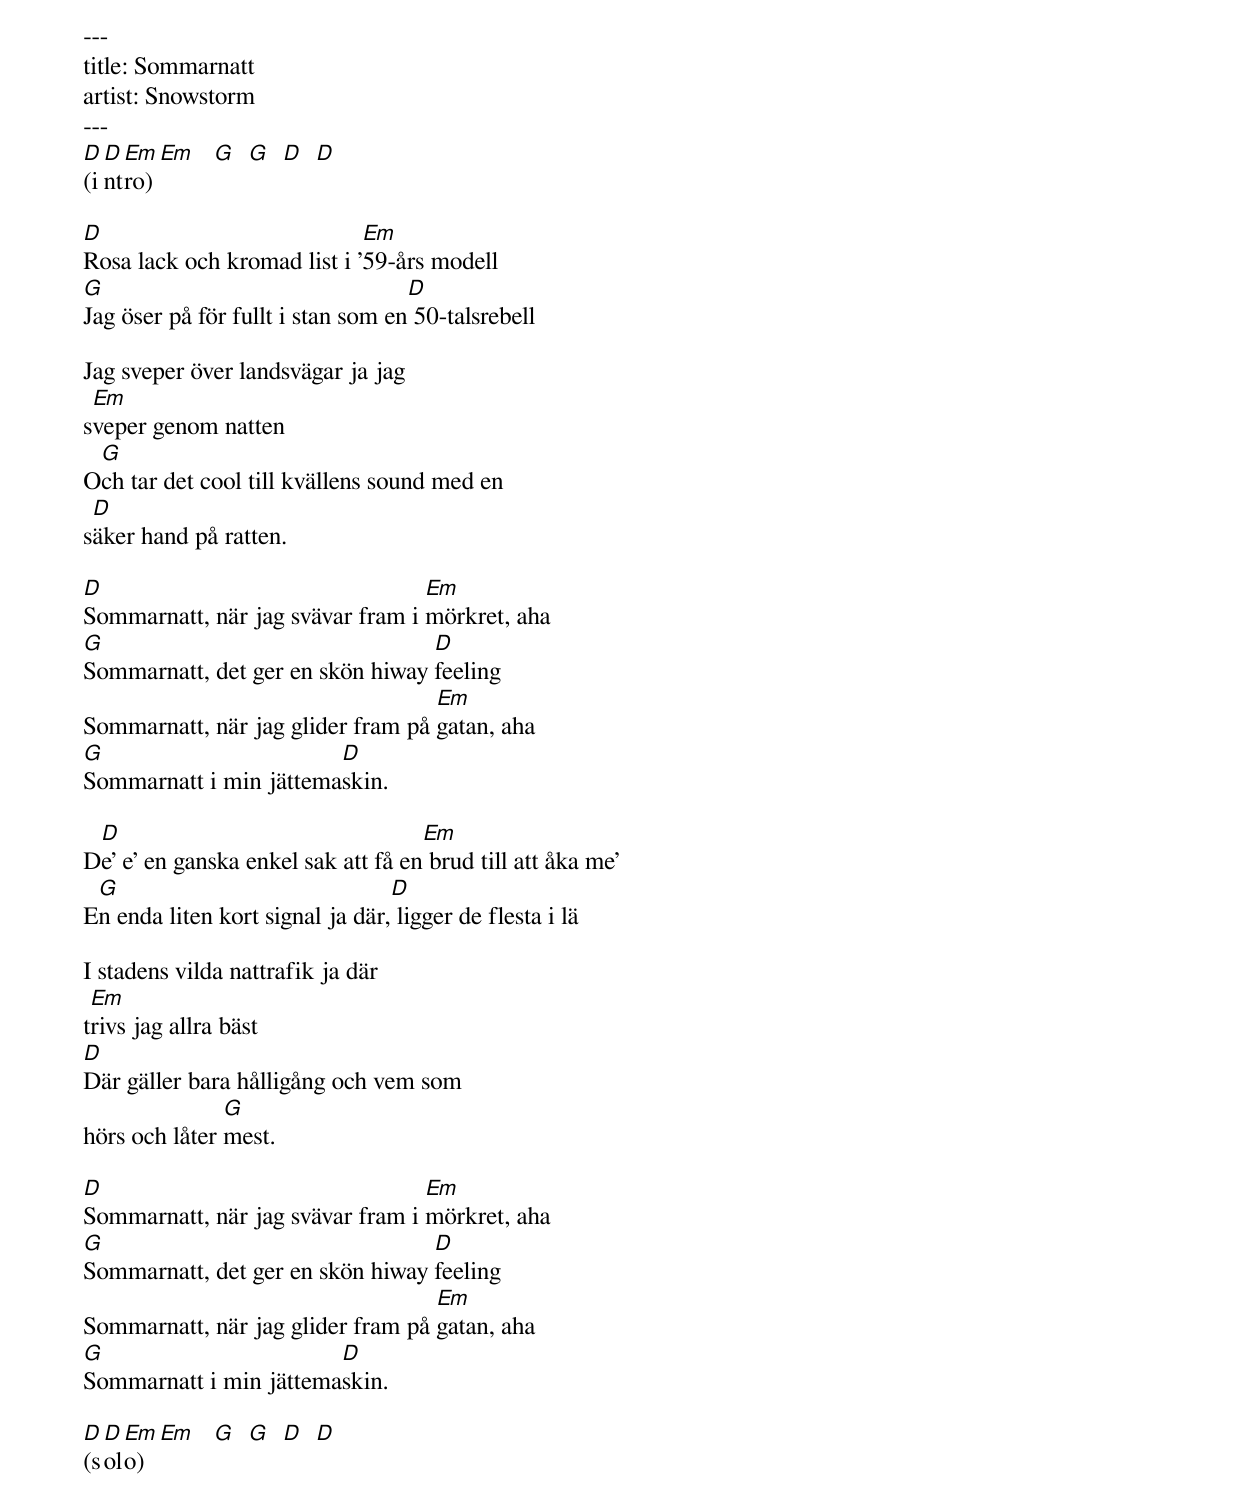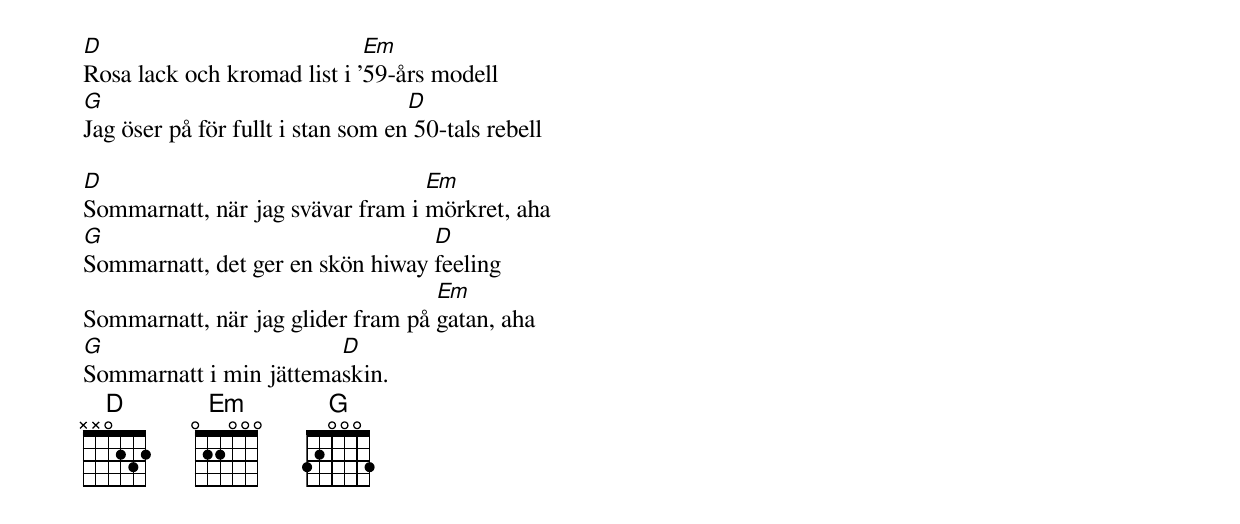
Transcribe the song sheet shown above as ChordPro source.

---
title: Sommarnatt
artist: Snowstorm
---
[D](i[D]nt[Em]ro)[Em]   [G]  [G]  [D]  [D]

[D]Rosa lack och kromad list i '[Em]59-års modell
[G]Jag öser på för fullt i stan som en[D] 50-talsrebell

Jag sveper över landsvägar ja jag
s[Em]veper genom natten
O[G]ch tar det cool till kvällens sound med en
s[D]äker hand på ratten.

[D]Sommarnatt, när jag svävar fram i [Em]mörkret, aha
[G]Sommarnatt, det ger en skön hiway [D]feeling
Sommarnatt, när jag glider fram på [Em]gatan, aha
[G]Sommarnatt i min jättema[D]skin.

D[D]e' e' en ganska enkel sak att få en[Em] brud till att åka me'
E[G]n enda liten kort signal ja där,[D] ligger de flesta i lä

I stadens vilda nattrafik ja där
t[Em]rivs jag allra bäst
[D]Där gäller bara hålligång och vem som
hörs och låter [G]mest.

[D]Sommarnatt, när jag svävar fram i [Em]mörkret, aha
[G]Sommarnatt, det ger en skön hiway [D]feeling
Sommarnatt, när jag glider fram på [Em]gatan, aha
[G]Sommarnatt i min jättema[D]skin.

[D](s[D]ol[Em]o) [Em]   [G]  [G]  [D]  [D]

[D]Rosa lack och kromad list i '[Em]59-års modell
[G]Jag öser på för fullt i stan som en[D] 50-tals rebell

[D]Sommarnatt, när jag svävar fram i [Em]mörkret, aha
[G]Sommarnatt, det ger en skön hiway [D]feeling
Sommarnatt, när jag glider fram på [Em]gatan, aha
[G]Sommarnatt i min jättema[D]skin.
